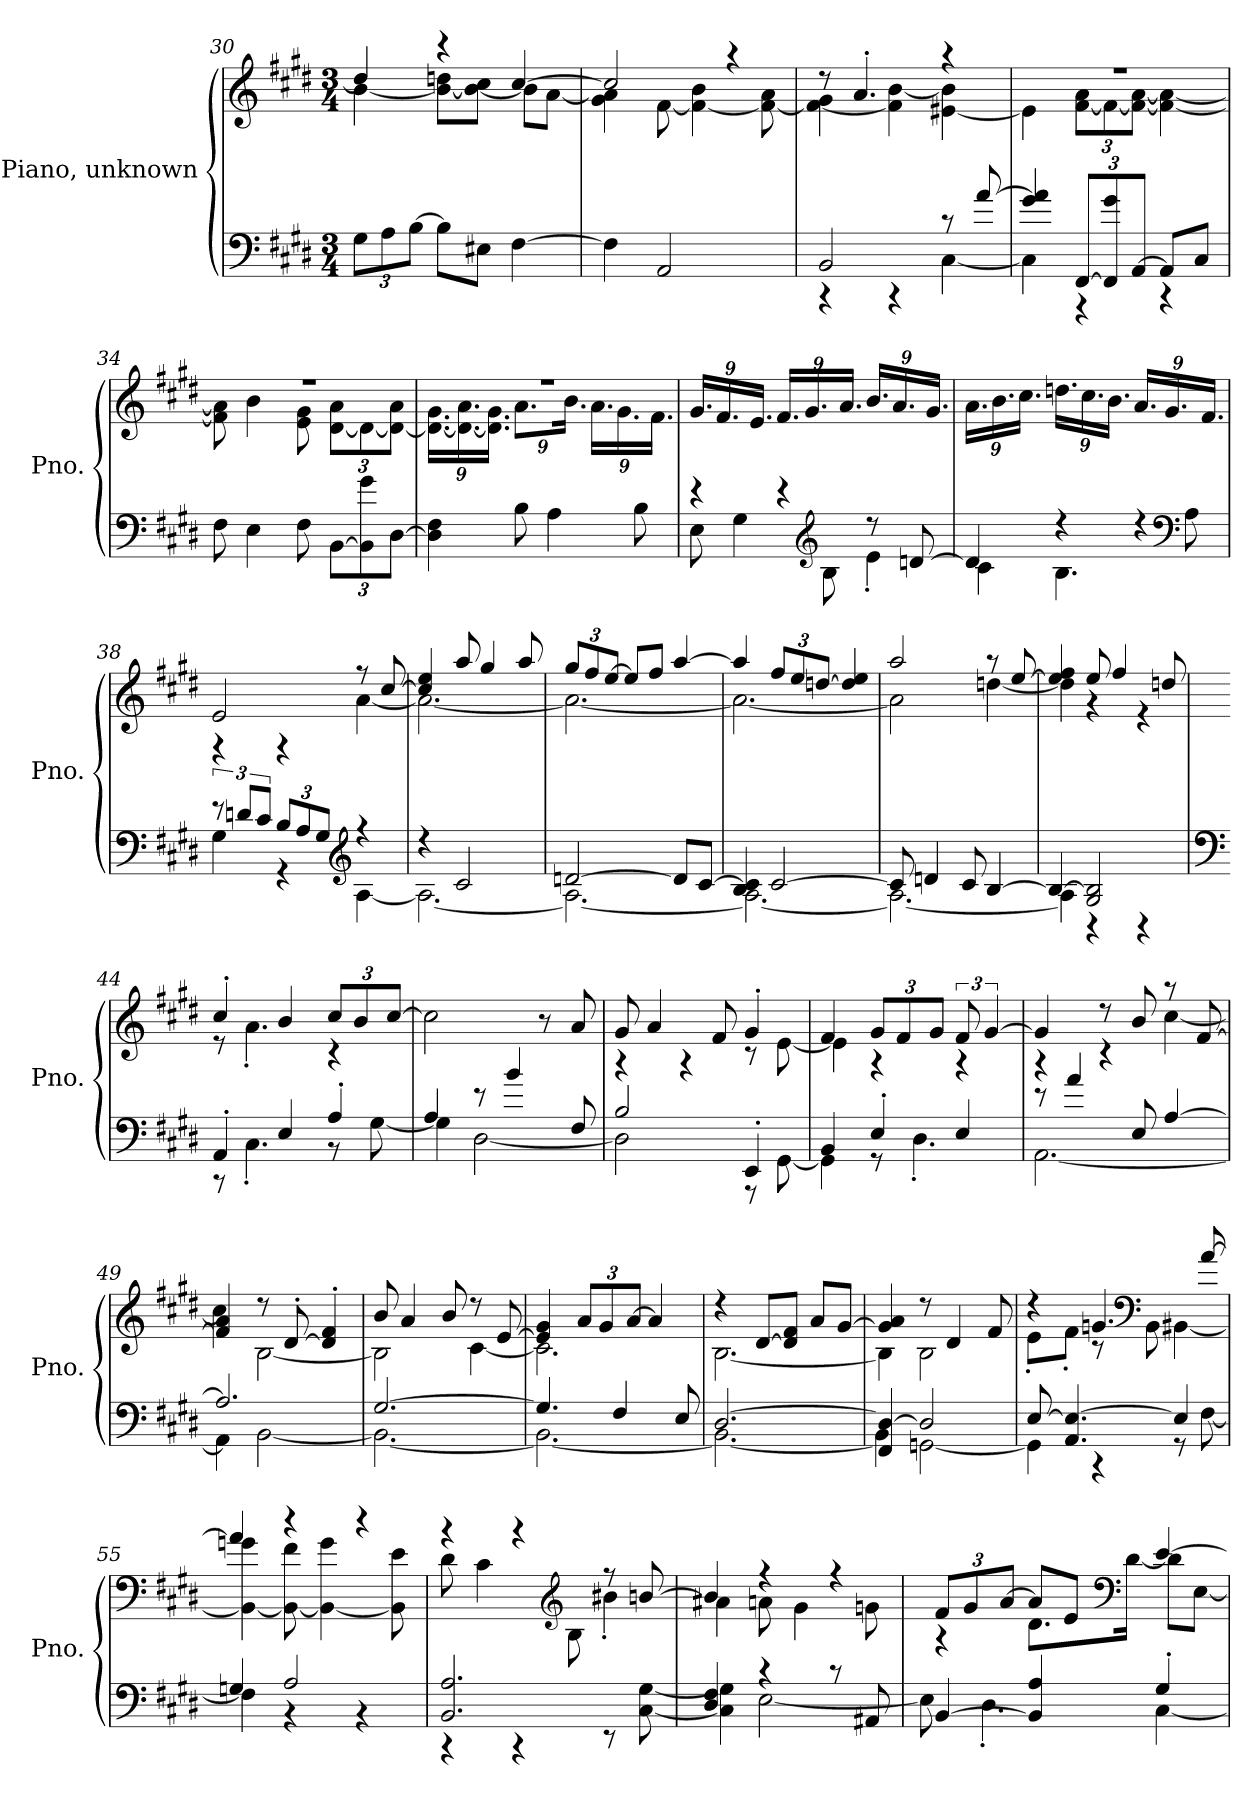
**kern	**kern
*part1	*part1
*staff2	*staff1
*I"Piano, unknown	*
*I'Pno.	*
*clefF4	*clefG2
*k[f#c#g#d#]	*k[f#c#g#d#]
*M3/4	*M3/4
*Xbrackettup	*
=30	=30
*	*^
12G#\L	4dd/]	[4b\
12A\	.	.
[12B\J	.	.
8B\L]	4r	8b\_ 8ddn\L
8E#X\J	.	8b\_ 8cc#\J
[4F#\	[4cc#/	8b\L]
.	.	[8a\J
=31	=31	=31
4F#\]	2cc#/]	4g#\ 4a\]
2AA/	.	[8f#\
.	.	4f#\_ 4b\
.	4r	.
.	.	8f#\_ 8a\
=32	=32	=32
*^	*	*
2BB/	4r	8r	4f#\_ 4g#\
.	.	4.a'/	.
.	4r	.	4f#\] [4b\
8r	[4C#\	4r	[4e#X\ 4b\]
[8a/	.	.	.
=33	=33	=33	=33
4g#/ 4a/]	4C#\]	2.r	4e#\]
*	*	*	*Xbrackettup
[12FF#/L	4r	.	[12f#\ 12a\L
12FF#/] 12g#/	.	.	12f#\_
[12AA/J	.	.	12f#\_ [12a\J
8AA/L]	4r	.	4f#\_ 4a\_
8C#/J	.	.	.
*v	*v	*	*
!!LO:LB:g=z	!!
=34	=34	=34
8F#\	2.r	8f#\] 8a\]
4E\	.	4b\
8F#\	.	8e\ 8g#\
[12BB\L	.	[12d#\ 12a\L
12BB\] 12g#\	.	12d#\_
[12D#\J	.	12d#\_ 12a\J
=35	=35	=35
4D#\] 4F#\	2.r	18.d#\_ 18.g#\LL
.	.	18.d#\_ 18.a\
.	.	18.d#\] 18.g#\JJ
8B\	.	9.a\L
4A\	.	.
.	.	18.b\Jk
.	.	18.a\LL
.	.	18.g#\
8B\	.	.
.	.	18.f#\JJ
*	*v	*v
=36	=36
*^	*
4r	8E\	18.g#/LL
.	.	18.f#/
.	4G#\	.
.	.	18.e/JJ
4r	.	18.f#/LL
.	.	18.g#/
*clefG2	*	*
.	8B\	.
.	.	18.a/JJ
8r	4e'\	18.b/LL
.	.	18.a/
[8dn/	.	.
.	.	18.g#/JJ
!!LO:LB:g=z
=37	=37	=37
4d/]	4c#\	18.a\LL
.	.	18.b\
.	.	18.cc#\JJ
4r	4.B\	18.ddn\LL
.	.	18.cc#\
.	.	18.b\JJ
4r	.	18.a/LL
.	.	18.g#/
*clefF4	*	*
.	8A\	.
.	.	18.f#/JJ
=38	=38	=38
*brackettup	*	*
*	*	*^
12r	4G#\	2e/	4r
12dn/L	.	.	.
12c#/J	.	.	.
*Xbrackettup	*	*	*
12B/L	4r	.	4r
12A/	.	.	.
12G#/J	.	.	.
*clefG2	*	*	*
4r	[4A\	8r	[4a\
.	.	[8cc#/	.
=39	=39	=39	=39
4r	2.A\_	4cc#/] 4ee/	2.a\_
2c#/	.	8aa/	.
.	.	4gg#/	.
.	.	8aa/	.
=40	=40	=40	=40
[2dn/	2.A\_	12gg#/L	2.a\_
.	.	12ff#/	.
.	.	[12ee/J	.
.	.	8ee/L]	.
.	.	8ff#/J	.
8d/L]	.	[4aa/	.
[8c#/J	.	.	.
!!LO:LB:g=z	!!
=41	=41	=41	=41
4B/ 4c#/]	2.A\_	4aa/]	2.a\_
[2c#/	.	12ff#/L	.
.	.	12ee/	.
.	.	[12ddn/J	.
.	.	4dd/] 4ee/	.
=42	=42	=42	=42
8c#/]	2.A\_	2aa/	2a\]
4dn/	.	.	.
8c#/	.	.	.
[4B/	.	8r	[4ddn\
.	.	[8ee/	.
=43	=43	=43	=43
4B/_	4A\]	4ee/] 4ff#/	4dd\]
2G#/ 2B/]	4r	8ee/	4r
.	.	4ff#/	.
.	4r	.	4r
.	.	8ddn/	.
=44	=44	=44	=44
*clefF4	*	*	*
4AA'/	8r	4cc#'/	8r
.	4.C#'\	.	4.a'\
4E/	.	4b/	.
4A'/	8r	12cc#/L	4r
.	.	12b/	.
.	[8G#\	.	.
.	.	[12cc#/J	.
*	*	*v	*v
=45	=45	=45
4A/	4G#\]	2cc#\]
8r	[2D#\	.
4b/	.	.
.	.	8r
8F#/	.	8a/
!!LO:LB:g=z
=46	=46	=46
*	*	*^
2B/	2D#\]	8g#/	4r
.	.	4a/	.
.	.	.	4r
.	.	8f#/	.
4EE'/	8r	4g#'/	8r
.	[8GG#\	.	[8e\
=47	=47	=47	=47
4BB/	4GG#\]	4f#/	4e\]
4E'/	8r	12g#/L	4r
.	.	12f#/	.
.	4.D#'\	.	.
.	.	12g#/J	.
*	*	*brackettup	*
4E/	.	12f#/	4r
.	.	[6g#/	.
=48	=48	=48	=48
8r	[2.AA\	4g#/]	4r
4a/	.	.	.
.	.	8r	4r
8E/	.	8b/	.
[4A/	.	8r	[4cc#\
.	.	[8f#/	.
=49	=49	=49	=49
2.A/]	4AA\]	4f#/] 4a/	4cc#\]
.	[2BB\	8r	[2B\
.	.	[8d#'/	.
.	.	4d#/]' 4f#/'	.
=50	=50	=50	=50
[2.G#/	2.BB\_	8b/	2B\]
.	.	4a/	.
.	.	8b/	.
.	.	8r	[4c#\
.	.	[8e/	.
!!LO:LB:g=z	!!
=51	=51	=51	=51
4.G#/]	2.BB\_	4e/] 4g#/	2.c#\]
*	*	*Xbrackettup	*
.	.	12a/L	.
.	.	12g#/	.
4F#/	.	.	.
.	.	[12a/J	.
.	.	4a/]	.
8E/	.	.	.
=52	=52	=52	=52
[2.D#/	2.BB\_	4r	[2.B\
.	.	[8d#/L	.
.	.	8d#/] 8f#/J	.
.	.	8a/L	.
.	.	[8g#/J	.
=53	=53	=53	=53
4FF#/ 4D#/_	4BB\]	4g#/] 4a/	4B\]
2D#/]	[2GGn\	8r	2B\
.	.	4d#/	.
.	.	8f#/	.
=54	=54	=54	=54
[8E/	4GG\]	4r	8e'\L
4.AA/ 4.E/_	.	.	8f#'\J
.	4r	4.gn/	8r
*	*	*clefF4	*
.	.	.	8BB\
4E/]	8r	.	[4BB#X\
.	[8F#\	[8a/	.
=55	=55	=55	=55
4Gn/	4F#\]	4a/]	4BB#\_ 4gn\
2A/	4r	4r	8BB#\_ 8f#\
.	.	.	4BB#\_ 4g\
.	4r	4r	.
.	.	.	8BB#\] 8e\
!!LO:PB:g=z	!!
=56	=56	=56	=56
2.BB/ 2.A/	4r	4r	8d#\
.	.	.	4c#\
.	4r	4r	.
*	*	*clefG2	*
.	.	.	8B\
.	8r	8r	4b#X'\
.	[8C#\ [8G#\	[8bn/	.
=57	=57	=57	=57
4D#/ 4F#/	4C#\] 4G#\]	4b/]	4a#X\
4r	[2E\	4r	8an\
.	.	.	4g#\
8r	.	4r	.
8AA#X/	.	.	8gn\
=58	=58	=58	=58
[4BB/	8E\]	12f#/L	4r
.	.	12g#/	.
.	4.D#'\	.	.
.	.	[12a/J	.
4BB/] 4A/	.	8a/L]	8.d#\L
.	.	8e/J	.
*	*	*clefF4	*
.	.	.	[16d#\Jk
4G#'/	[4C#\	[4e/	8d#\L]
.	.	.	[8E\J
*v	*v	*	*
*	*v	*v
=	=
*-	*-
